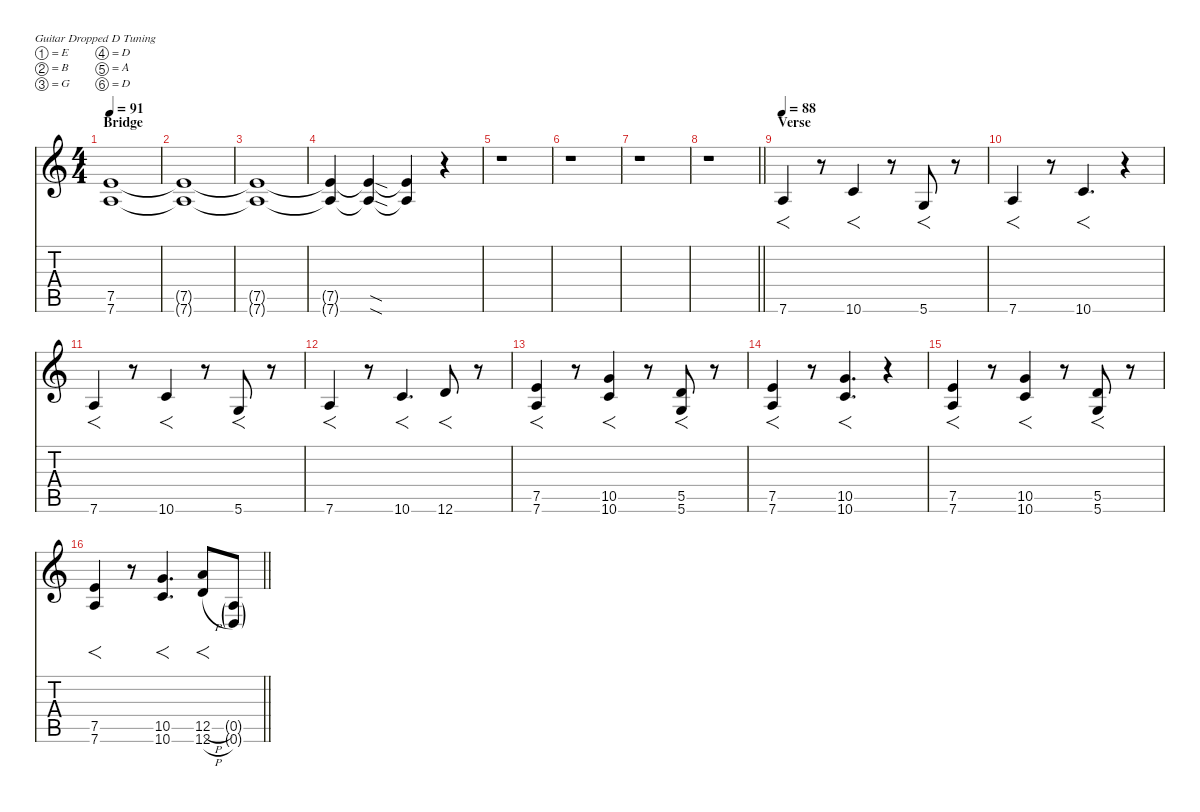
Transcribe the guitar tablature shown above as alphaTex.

\defaultSystemsLayout 4
\hideDynamics
\bracketExtendMode nobrackets
\singleTrackTrackNamePolicy hidden
\multiTrackTrackNamePolicy hidden
\otherSystemsTrackNameOrientation horizontal
\track ("Left Guitar" "dist.guit.") {mute instrument distortionguitar}
\staff {score tabs}
\tuning (E4 B3 G3 D3 A2 D2)
\ts (4 4)
\section ("" "Bridge")
\tempo 91
\clef g2
\ks c
(7.5 7.6).1{dy f beam Up} |
(7.5{t} 7.6{t}).1{beam Up} |
(7.5{t} 7.6{t}).1{beam Up} |
(7.5{t} 7.6{t}).4{beam Up} (7.5{sod t} 7.6{sod t}).4{beam Up} (7.5{t} 7.6{t}).4{beam Up} r.4{beam Up} |
r.1{beam Down} |
r.1{beam Down} |
r.1{beam Down} |
\barLineRight lightlight
r.1{beam Down} |
\section ("" "Verse")
\tempo 88
7.6.4{f dy mf beam Up} r.8{beam Up} 10.6.4{f beam Up} r.8{beam Up} 5.6.8{f beam Up} r.8{beam Up} |
7.6.4{f beam Up} r.8{beam Up} 10.6.4{f d beam Up} r.4{beam Up} |
7.6.4{f beam Up} r.8{beam Up} 10.6.4{f beam Up} r.8{beam Up} 5.6.8{f beam Up} r.8{beam Up} |
7.6.4{f beam Up} r.8{beam Up} 10.6.4{f d beam Up} 12.6.8{f beam Up} r.8{beam Up} |
(7.5 7.6).4{f beam Up} r.8{beam Up} (10.5 10.6).4{f beam Up} r.8{beam Up} (5.5 5.6).8{f beam Up} r.8{beam Up} |
(7.5 7.6).4{f beam Up} r.8{beam Up} (10.5 10.6).4{f d beam Up} r.4{beam Up} |
(7.5 7.6).4{f beam Up} r.8{beam Up} (10.5 10.6).4{f beam Up} r.8{beam Up} (5.5 5.6).8{f beam Up} r.8{beam Up} |
\barLineRight lightlight
(7.5 7.6).4{f beam Up} r.8{beam Up} (10.5 10.6).4{f d beam Up} (12.5{h} 12.6{h}).8{f beam Up} (0.5{g} 0.6{g}).8{dy f beam Up}
